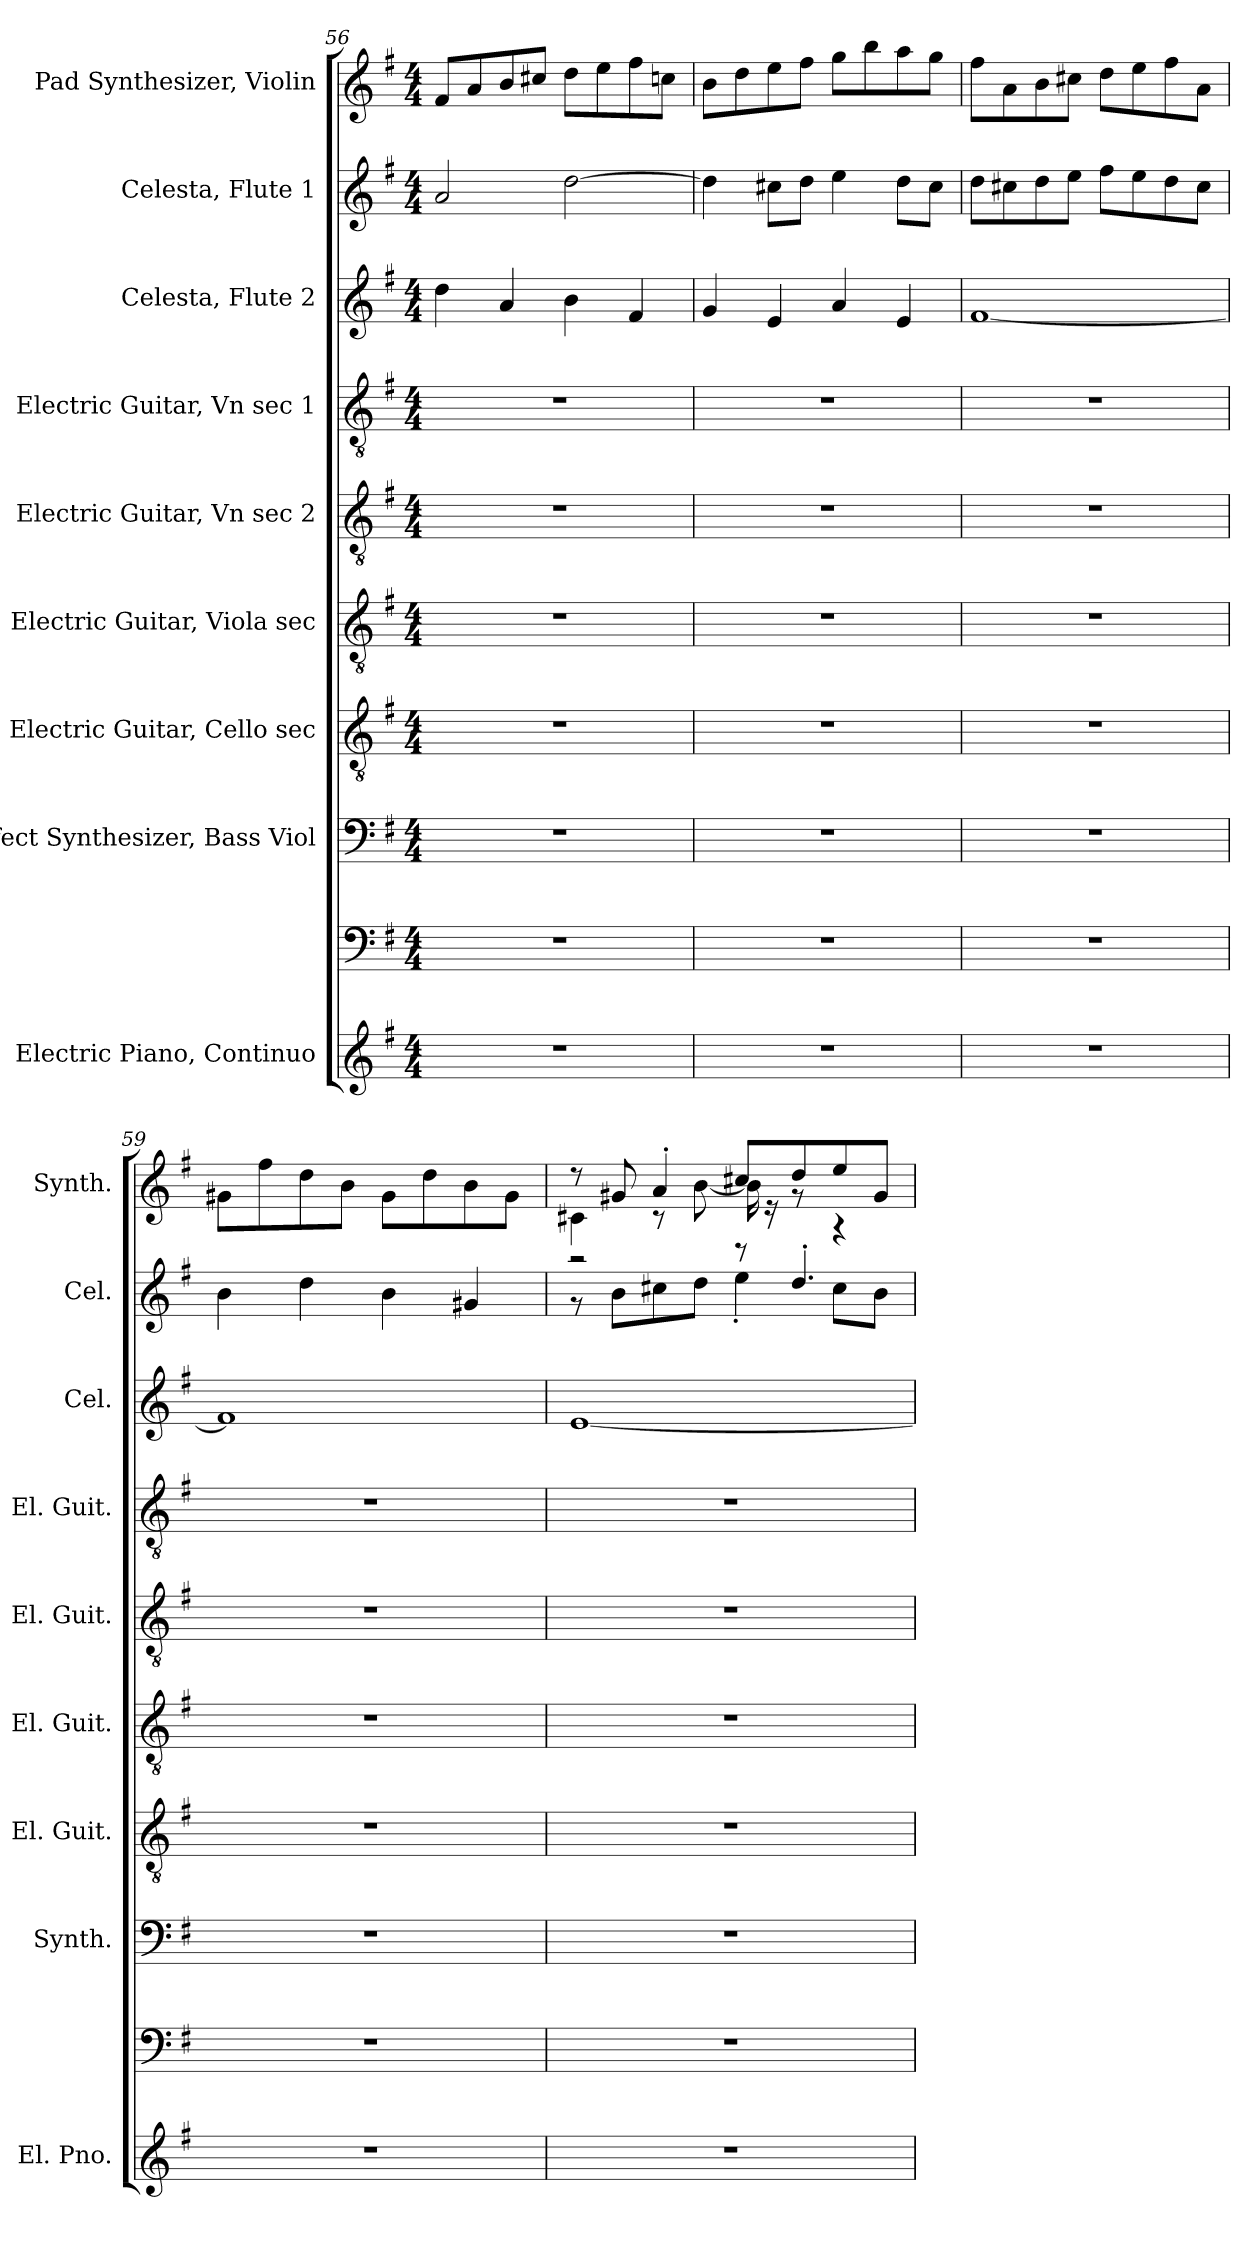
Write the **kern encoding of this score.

**kern	**kern	**kern	**kern	**kern	**kern	**kern	**kern	**kern	**kern
*part9	*part9	*part8	*part7	*part6	*part5	*part4	*part3	*part2	*part1
*staff10	*staff9	*staff8	*staff7	*staff6	*staff5	*staff4	*staff3	*staff2	*staff1
*I"Electric Piano, Continuo	*	*I"Effect Synthesizer, Bass Viol	*I"Electric Guitar, Cello sec	*I"Electric Guitar, Viola sec	*I"Electric Guitar, Vn sec 2	*I"Electric Guitar, Vn sec 1	*I"Celesta, Flute 2	*I"Celesta, Flute 1	*I"Pad Synthesizer, Violin
*I'El. Pno.	*	*I'Synth.	*I'El. Guit.	*I'El. Guit.	*I'El. Guit.	*I'El. Guit.	*I'Cel.	*I'Cel.	*I'Synth.
!!LO:PB:g=z
*clefG2	*clefF4	*clefF4	*clefGv2	*clefGv2	*clefGv2	*clefGv2	*clefG2	*clefG2	*clefG2
*	*	*	*	*	*	*	*ITrd-7c-12	*ITrd-7c-12	*
*k[f#]	*k[f#]	*k[f#]	*k[f#]	*k[f#]	*k[f#]	*k[f#]	*k[f#]	*k[f#]	*k[f#]
*M4/4	*M4/4	*M4/4	*M4/4	*M4/4	*M4/4	*M4/4	*M4/4	*M4/4	*M4/4
=56	=56	=56	=56	=56	=56	=56	=56	=56	=56
1r	1r	1r	1r	1r	1r	1r	4ddd\	2aa/	8f#/L
.	.	.	.	.	.	.	.	.	8a/
.	.	.	.	.	.	.	4aa/	.	8b/
.	.	.	.	.	.	.	.	.	8cc#X/J
.	.	.	.	.	.	.	4bb\	[2ddd\	8dd\L
.	.	.	.	.	.	.	.	.	8ee\
.	.	.	.	.	.	.	4ff#/	.	8ff#\
.	.	.	.	.	.	.	.	.	8ccn\J
=57	=57	=57	=57	=57	=57	=57	=57	=57	=57
1r	1r	1r	1r	1r	1r	1r	4gg/	4ddd\]	8b\L
.	.	.	.	.	.	.	.	.	8dd\
.	.	.	.	.	.	.	4ee/	8ccc#X\L	8ee\
.	.	.	.	.	.	.	.	8ddd\J	8ff#\J
.	.	.	.	.	.	.	4aa/	4eee\	8gg\L
.	.	.	.	.	.	.	.	.	8bb\
.	.	.	.	.	.	.	4ee/	8ddd\L	8aa\
.	.	.	.	.	.	.	.	8ccc#\J	8gg\J
=58	=58	=58	=58	=58	=58	=58	=58	=58	=58
1r	1r	1r	1r	1r	1r	1r	[1ff#	8ddd\L	8ff#\L
.	.	.	.	.	.	.	.	8ccc#X\	8a\
.	.	.	.	.	.	.	.	8ddd\	8b\
.	.	.	.	.	.	.	.	8eee\J	8cc#X\J
.	.	.	.	.	.	.	.	8fff#\L	8dd\L
.	.	.	.	.	.	.	.	8eee\	8ee\
.	.	.	.	.	.	.	.	8ddd\	8ff#\
.	.	.	.	.	.	.	.	8ccc#\J	8a\J
=59	=59	=59	=59	=59	=59	=59	=59	=59	=59
1r	1r	1r	1r	1r	1r	1r	1ff#]	4bb\	8g#X\L
.	.	.	.	.	.	.	.	.	8ff#\
.	.	.	.	.	.	.	.	4ddd\	8dd\
.	.	.	.	.	.	.	.	.	8b\J
.	.	.	.	.	.	.	.	4bb\	8g#\L
.	.	.	.	.	.	.	.	.	8dd\
.	.	.	.	.	.	.	.	4gg#X/	8b\
.	.	.	.	.	.	.	.	.	8g#\J
!!LO:PB:g=z
=60	=60	=60	=60	=60	=60	=60	=60	=60	=60
*	*	*	*	*	*	*	*	*^	*^
1r	1r	1r	1r	1r	1r	1r	[1ee	2r	8r	8r	4c#X\
.	.	.	.	.	.	.	.	.	8bb\L	8g#X/	.
.	.	.	.	.	.	.	.	.	8ccc#X\	4a'/	8r
.	.	.	.	.	.	.	.	.	8ddd\J	.	[8b\
.	.	.	.	.	.	.	.	8r	4eee'\	8cc#X/L	16b\]
.	.	.	.	.	.	.	.	.	.	.	16r
.	.	.	.	.	.	.	.	4.ddd'/	.	8dd/	8r
.	.	.	.	.	.	.	.	.	8ccc#\L	8ee/	4r
.	.	.	.	.	.	.	.	.	8bb\J	8g#/J	.
*	*	*	*	*	*	*	*	*v	*v	*	*
*	*	*	*	*	*	*	*	*	*v	*v
=	=	=	=	=	=	=	=	=	=
*-	*-	*-	*-	*-	*-	*-	*-	*-	*-
